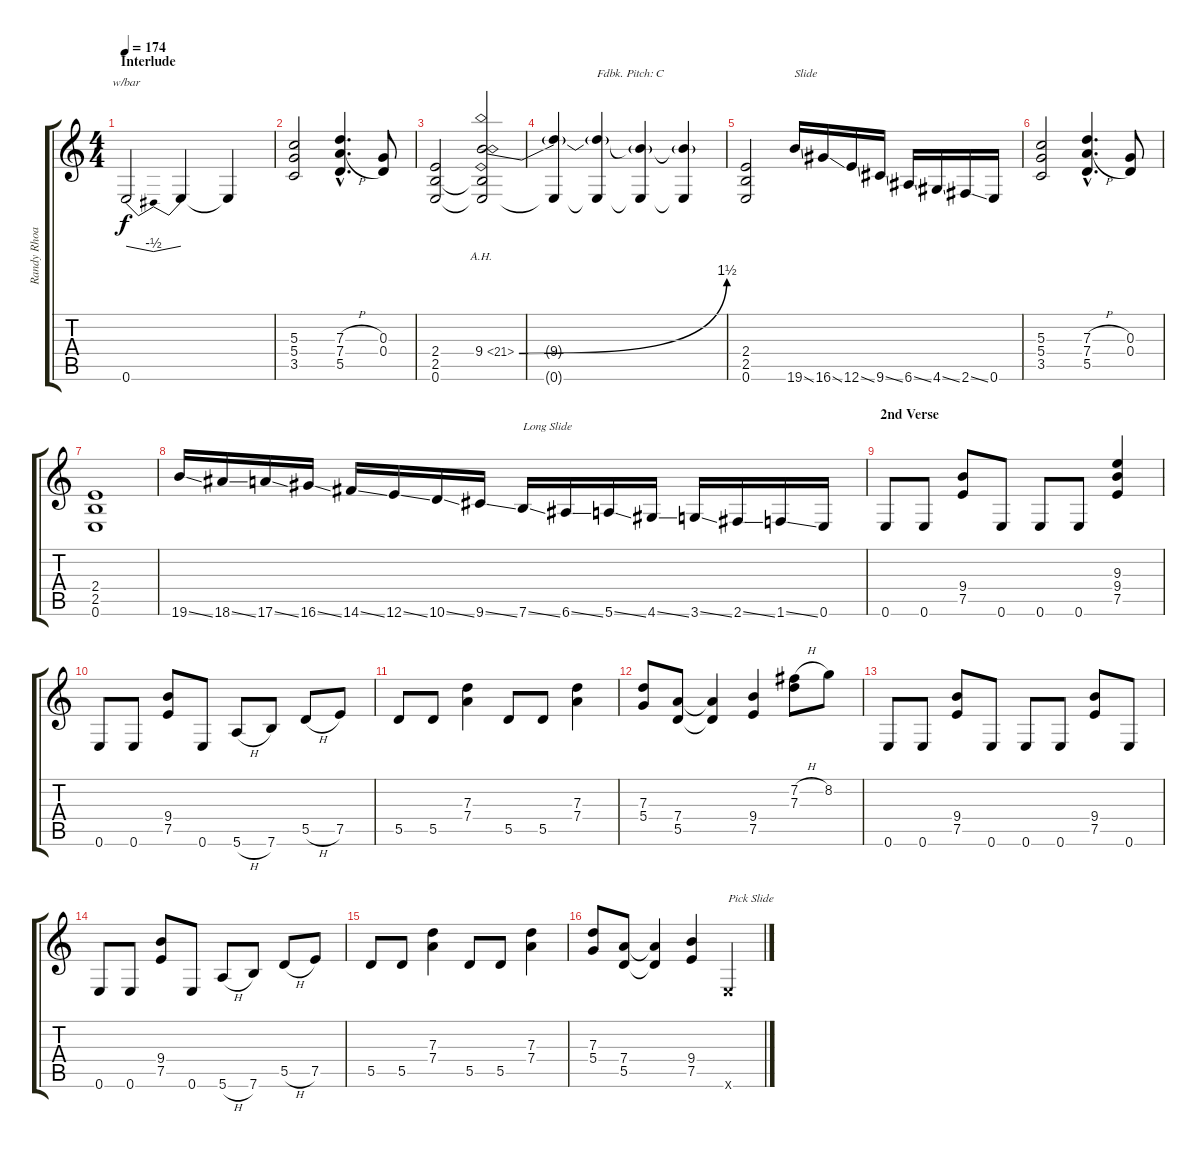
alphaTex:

\track ("Randy Rhoads" "Randy Rhoa") {instrument distortionguitar}
\staff {score tabs}
\tuning (E4 B3 G3 D3 A2 E2) {hide}
\ts (4 4)
\section ("" "Interlude")
\tempo 174
\clef g2
\ks c
0.6.2{tbe (dip default 0 0 30 -2 60 0) dy f} 0.6{t}.4 0.6{t}.4 |
(5.3 5.4 3.5).2 (7.3{h hac} 7.4{h hac} 5.5{hac}).4{d} (0.3 0.4).8 |
(2.4 2.5 0.6).2 (9.4{be (bend 0 0 60 6) ah 12} 2.5{ah 12 t} 0.6{ah 12 t}).2 |
(9.4{t} 0.6{t}).4 (9.4{t} 0.6{t}).4{txt "Fdbk. Pitch: C"} (9.4{t} 0.6{t}).4 (9.4{t} 0.6{t}).4 |
(2.4 2.5 0.6).2 19.6{ss}.16{txt "Slide"} 16.6{ss}.16 12.6{ss}.16 9.6{ss}.16 6.6{ss}.16 4.6{ss}.16 2.6{ss}.16 0.6.16 |
(5.3 5.4 3.5).2 (7.3{h hac} 7.4{h hac} 5.5{hac}).4{d} (0.3 0.4).8 |
(2.4 2.5 0.6).1 |
19.6{ss}.16 18.6{ss}.16 17.6{ss}.16 16.6{ss}.16 14.6{ss}.16 12.6{ss}.16 10.6{ss}.16 9.6{ss}.16 7.6{ss}.16{txt "Long Slide"} 6.6{ss}.16 5.6{ss}.16 4.6{ss}.16 3.6{ss}.16 2.6{ss}.16 1.6{ss}.16 0.6.16 |
\section ("" "2nd Verse")
0.6.8 0.6.8 (9.4 7.5).8 0.6.8 0.6.8 0.6.8 (9.3 9.4 7.5).4 |
0.6.8 0.6.8 (9.4 7.5).8 0.6.8 5.6{h}.8 7.6.8 5.5{h}.8 7.5.8 |
5.5.8 5.5.8 (7.3 7.4).4 5.5.8 5.5.8 (7.3 7.4).4 |
(7.3 5.4).8 (7.4 5.5).8 (7.4{t} 5.5{t}).4 (9.4 7.5).4 (7.2{h} 7.3).8 8.2.8 |
0.6.8 0.6.8 (9.4 7.5).8 0.6.8 0.6.8 0.6.8 (9.4 7.5).8 0.6.8 |
0.6.8 0.6.8 (9.4 7.5).8 0.6.8 5.6{h}.8 7.6.8 5.5{h}.8 7.5.8 |
5.5.8 5.5.8 (7.3 7.4).4 5.5.8 5.5.8 (7.3 7.4).4 |
(7.3 5.4).8 (7.4 5.5).8 (7.4{t} 5.5{t}).4 (9.4 7.5).4 0.6{x}.4{txt "Pick Slide"}
